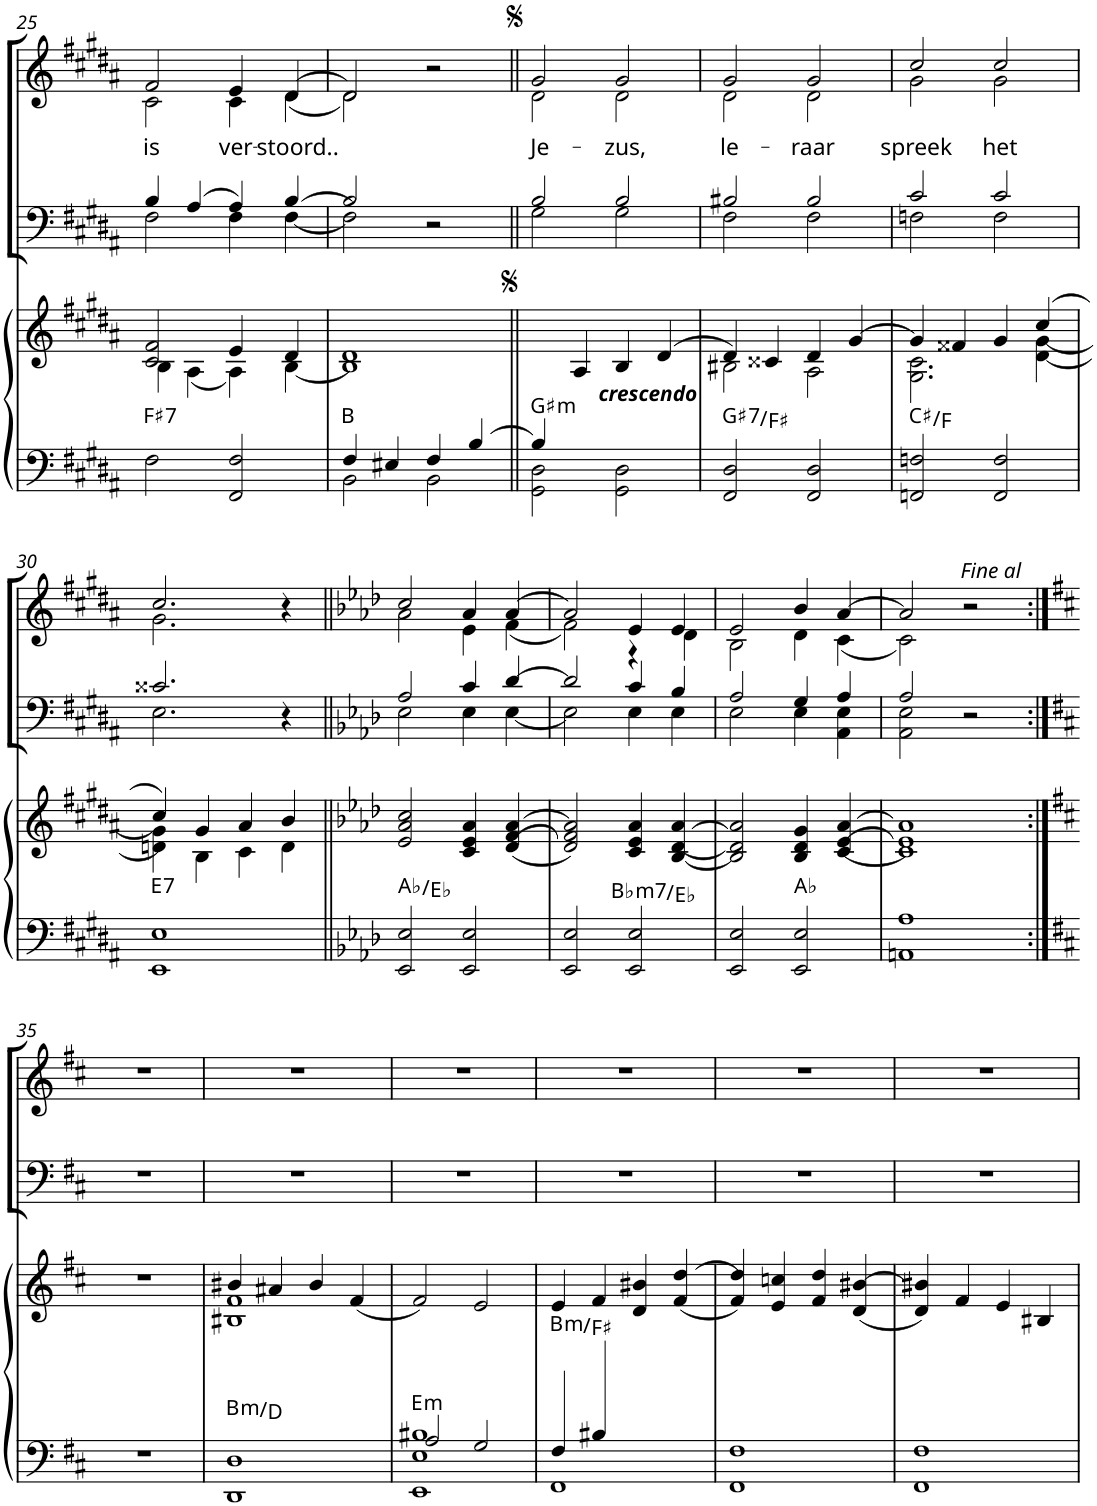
**kern	**kern	**harte	**kern	**kern	**text
*part3	*part3	*part3	*part2	*part1	*part1
*staff4	*staff3	*	*staff2	*staff1	*staff1
*I"Piano	*	*	*I"Mannenstemmen	*I"Vrouwenstemmen	*
*I'Pno	*	*	*	*	*
!!LO:PB:g=z
*clefF4	*clefG2	*	*clefF4	*clefG2	*
*k[f#c#g#d#a#]	*k[f#c#g#d#a#]	*	*k[f#c#g#d#a#]	*k[f#c#g#d#a#]	*
*M2/2	*M2/2	*	*M2/2	*M2/2	*
*met(c|)	*met(c|)	*	*met(c|)	*met(c|)	*
=25	=25	=25	=25	=25	=25
*	*^	*	*^	*	*
!	!	!	!LO:H:kt=7	!	!	!	!LO:LY:b
*	*	*	*	*	*	*^	*
2F#\	2c#/ 2f#/	4B\	F#:7	4B/	2F#\	2f#/	2c#\	is
.	.	(4A#\	.	(4A#/	.	.	.	.
!	!	!	!	!	!	!	!	!LO:LY:b
2FF#/ 2F#/	4e/	4A#\)	.	4A#/)	4F#\	4e/	4c#\	ver-
!	!	!	!	!	!	!	!	!LO:LY:b
.	4d#/	(4B\	.	(4B/	(4F#\	(4d#/	(4d#\	-stoord..
=26	=26	=26	=26	=26	=26	=26	=26	=26
*^	*	*	*	*	*	*	*	*
4F#/	2BB\	1d#	1B)	B:maj	2B/)	2F#\)	2d#/)	2d#\)	.
4E#X/	.	.	.	.	.	.	.	.	.
4F#/	2BB\	.	.	.	2r	2ryy	2r	2ryy	.
4B/	.	.	.	.	.	.	.	.	.
*	*	*v	*v	*	*	*	*v	*v	*
=27||	=27||	=27||	=27||	=27||	=27||	=27||	=27||
!	!	!	!LO:H:kt=m	!	!	!	!LO:LY:b
*	*	*	*	*	*	*^	*
*	*	*	*	*	*	*	*^	*
4B/	2GG#\ 2D#\	4ryy	G#:min	2B/	2G#\	2g#/	2d#\	4ryy	Je-
!	!	!	!	!	!	!	!	!LO:TX:b:Bi:t=crescendo	!
4ryy	.	4A#/	.	.	.	.	.	2.ryy	.
!	!	!	!	!	!	!	!	!	!LO:LY:b
2ryy	2GG#\ 2D#\	4B/	.	2B/	2G#\	2g#/	2d#\	.	-zus,
.	.	(4d#/	.	.	.	.	.	.	.
*v	*v	*	*	*	*	*	*	*	*
=28	=28	=28	=28	=28	=28	=28	=28	=28
*	*^	*	*	*	*	*	*	*
!	!	!	!LO:H:kt=7	!	!	!	!	!	!LO:LY:b
*	*	*	*	*	*	*	*v	*v	*
2FF#/ 2D#/	4d#/)	2B#X\	G#:7/b7	2B#X/	2F#\	2g#/	2d#\	le-
.	4c##X/	.	.	.	.	.	.	.
!	!	!	!	!	!	!	!	!LO:LY:b
2FF#/ 2D#/	4d#/	2A#\	.	2B#/	2F#\	2g#/	2d#\	-raar
.	(4g#/	.	.	.	.	.	.	.
=29	=29	=29	=29	=29	=29	=29	=29	=29
!	!	!	!	!	!	!	!	!LO:LY:b
2FFn/ 2Fn/	4g#/)	2.G#\ 2.c#\	C#:maj/b4	2c#/	2Fn\	2cc#/	2g#\	spreek
.	(<4f##X/	.	.	.	.	.	.	.
!	!	!	!	!	!	!	!	!LO:LY:b
2FF/ 2F/	(<4g#/)	.	.	2c#/	2F\	2cc#/	2g#\	het
.	(4cc#/)	4d#\ 4g#\	.	.	.	.	.	.
!!LO:LB:g=z	!!
=30	=30	=30	=30	=30	=30	=30	=30	=30
*^	*	*	*	*	*	*	*	*
!	!	!	!	!LO:H:kt=7	!	!	!	!	!
1E	1EE	4cc#/)	(4dn\ 4g#\	E:7	2.c##X/	2.E\	2.cc#/	2.g#\	.
.	.	4g#/	(4B\)	.	.	.	.	.	.
.	.	4a#/	4c#\)	.	.	.	.	.	.
.	.	4b/	4d\	.	4r	4ryy	4r	4ryy	.
*v	*v	*	*	*	*	*	*	*	*
*	*v	*v	*	*	*	*	*	*
=31||	=31||	=31||	=31||	=31||	=31||	=31||	=31||
*k[b-e-a-d-]	*k[b-e-a-d-]	*	*k[b-e-a-d-]	*	*k[b-e-a-d-]	*	*
2EE-/ 2E-/	2e-/ 2a-/ 2cc/	Ab:maj/5	2A-/	2E-\	2cc/	2a-\	.
2EE-/ 2E-/	(>4c/ 4e-/ 4a-/	.	4c/	4E-\	4a-/	4e-\	.
.	(4d-/ 4f/ 4a-/)	.	(4d-/	(4E-\	(4a-/	(4f\	.
=32	=32	=32	=32	=32	=32	=32	=32
2EE-/ 2E-/	(>2d-/ 2f/ 2a-/)	.	2d-/)	2E-\)	2a-/)	2f\)	.
!	!	!LO:H:kt=m7	!	!	!	!	!
2EE-/ 2E-/	(<4c/ 4e-/ 4a-/)	Bb:min7/4	4c/	4E-\	4e-/	4r	.
.	(4B-/ 4d-/ 4a-/)	.	4B-/	4E-\	4e-/	4d-\	.
=33	=33	=33	=33	=33	=33	=33	=33
2EE-/ 2E-/	2B-/ 2d-/ 2a-/)	.	2A-/	2E-\	2e-/	2B-\	.
2EE-/ 2E-/	(>(>(>4B-/ 4d-/ 4g/	Ab:maj	4G/	4E-\	4b-/	4d-\	.
.	(4c/ 4e-/ 4a-/)))	.	4A-/	4AA-\ 4E-\	(4a-/	(4c\	.
=34	=34	=34	=34	=34	=34	=34	=34
!	!	!	!	!	!LO:TX:a:i:t=Fine al	!	!
1AAn 1A-	1c 1e- 1a-)	.	2A-/	2AA-\ 2E-\	2a-/)	2c\)	.
.	.	.	2r	2ryy	2r	2ryy	.
*	*	*	*v	*v	*	*	*
*	*	*	*	*v	*v	*
!!LO:LB:g=z
=35:|!	=35:|!	=35:|!	=35:|!	=35:|!	=35:|!
*k[f#c#]	*k[f#c#]	*	*k[f#c#]	*k[f#c#]	*
1r	1r	.	1r	1r	.
=36	=36	=36	=36	=36	=36
*	*^	*	*	*	*
!	!	!	!LO:H:kt=m	!	!	!
1DD 1D	4b#X/	1B#X 1f#	B:min/b3	1r	1r	.
.	4a#X/	.	.	.	.	.
.	4b#/	.	.	.	.	.
.	(<4f#/	.	.	.	.	.
*	*v	*v	*	*	*	*
=37	=37	=37	=37	=37	=37
*^	*	*	*	*	*
!	!	!	!LO:H:kt=m	!	!	!
2A/	1EE 1E 1B#X	2f#/)	E:min	1r	1r	.
2G/	.	2e/	.	.	.	.
=38	=38	=38	=38	=38	=38	=38
!	!	!	!LO:H:kt=m	!	!	!
4F#/	1FF#	4e/	B:min/5	1r	1r	.
4B#X/	.	4f#/	.	.	.	.
2ryy	.	4d/ 4b#X/	.	.	.	.
.	.	(4f#/ 4dd/	.	.	.	.
=39	=39	=39	=39	=39	=39	=39
1F#	1FF#	(>4f#/ 4dd/)	.	1r	1r	.
.	.	4e/ 4ccn/)	.	.	.	.
.	.	(>4f#/ 4dd/	.	.	.	.
.	.	(4d/ 4b#X/)	.	.	.	.
=40	=40	=40	=40	=40	=40	=40
1F#	1FF#	4d/ 4b#X/)	.	1r	1r	.
.	.	4f#/	.	.	.	.
.	.	4e/	.	.	.	.
.	.	4B#X/	.	.	.	.
*v	*v	*	*	*	*	*
=	=	=	=	=	=
*-	*-	*-	*-	*-	*-
